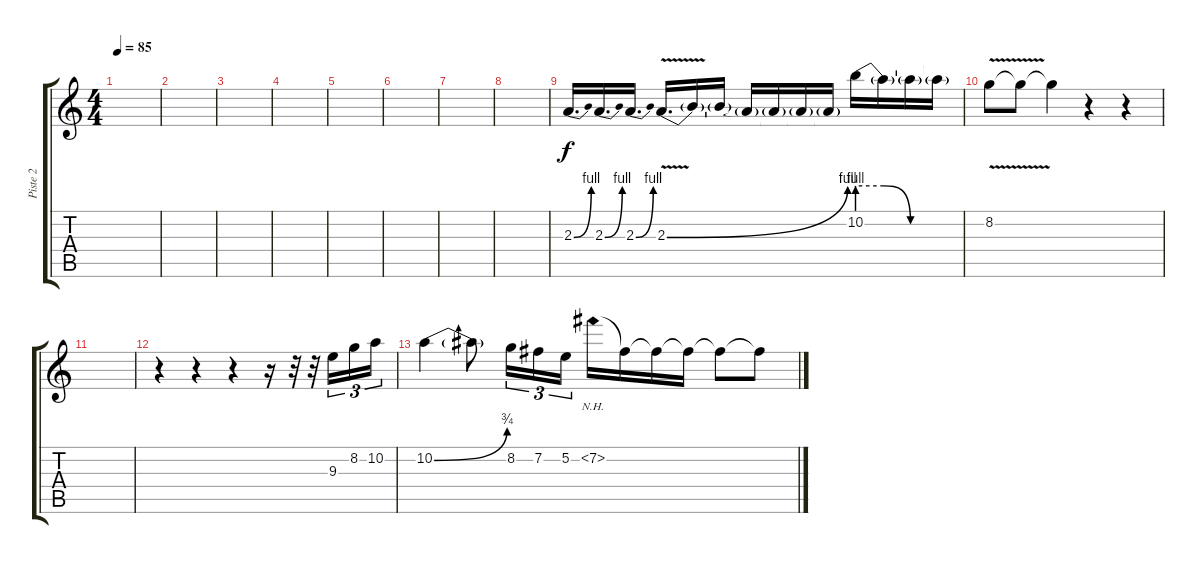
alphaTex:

\track ("Piste 2" "Piste 2") {instrument overdrivenguitar}
\staff {score tabs}
\tuning (E4 B3 G3 D3 A2 E2) {hide}
\ts (4 4)
\tempo 85
\clef g2
\ks c
|
|
|
|
|
|
|
|
2.3{be (bend 0 0 60 4)}.16{d} 2.3{be (bend 0 0 60 4)}.16{d} 2.3{be (bend 0 0 60 4)}.16{d} 2.3{be (bend 0 0 60 4) v}.16{d} 2.3{t}.16 2.3{t}.16 2.3{t}.16 2.3{t}.16 2.3{t}.16 2.3{t}.16 10.2{be (custom 0 4 15 4 30 0 60 0)}.16 10.2{t}.16 10.2{t}.16 10.2{t}.16 |
8.2{v}.8 8.2{t}.8 8.2{t}.4 r.4 r.4 |
|
r.4 r.4 r.4 r.16 r.32 r.32 9.3.16{tu (3 2)} 8.2.16{tu (3 2)} 10.2.16{tu (3 2)} |
10.2{be (bend 0 0 60 3)}.4 10.2{t}.8 8.2.16{tu (3 2)} 7.2.16{tu (3 2)} 5.2.16{tu (3 2)} 7.2{nh}.16 7.2{t}.16 7.2{t}.16 7.2{t}.16 7.2{t}.8 7.2{t}.8
